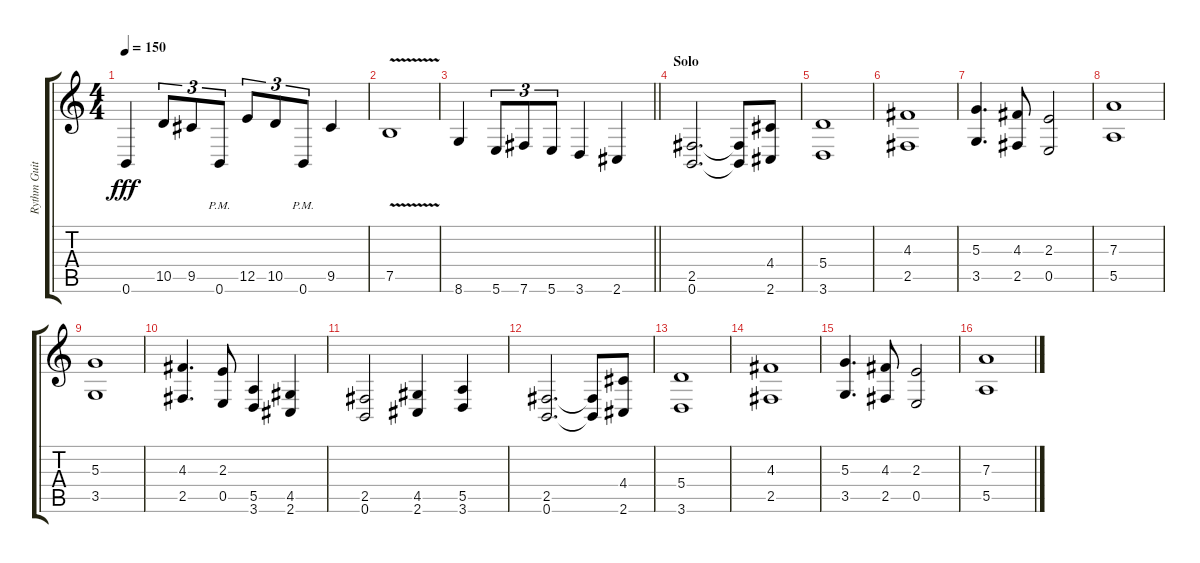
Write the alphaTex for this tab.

\track ("Rythm Guitar 1" "Rythm Guit") {instrument distortionguitar}
\staff {score tabs}
\tuning (B3 Gb3 D3 A2 E2 B1) {hide}
\ts (4 4)
\tempo 150
\clef g2
\ks c
0.6.4{dy fff} 10.5.8{tu (3 2)} 9.5.8{tu (3 2)} 0.6{pm}.8{tu (3 2)} 12.5.8{tu (3 2)} 10.5.8{tu (3 2)} 0.6{pm}.8{tu (3 2)} 9.5.4 |
7.5{v}.1 |
\barLineRight lightlight
8.6.4 5.6.8{tu (3 2)} 7.6.8{tu (3 2)} 5.6.8{tu (3 2)} 3.6.4 2.6.4 |
\section ("" "Solo")
(2.5 0.6).2{d} (2.5{t} 0.6{t}).8 (4.4 2.6).8 |
(5.4 3.6).1 |
(4.3 2.5).1 |
(5.3 3.5).4{d} (4.3 2.5).8 (2.3 0.5).2 |
(7.3 5.5).1 |
(5.3 3.5).1 |
(4.3 2.5).4{d} (2.3 0.5).8 (5.5 3.6).4 (4.5 2.6).4 |
(2.5 0.6).2 (4.5 2.6).4 (5.5 3.6).4 |
(2.5 0.6).2{d} (2.5{t} 0.6{t}).8 (4.4 2.6).8 |
(5.4 3.6).1 |
(4.3 2.5).1 |
(5.3 3.5).4{d} (4.3 2.5).8 (2.3 0.5).2 |
(7.3 5.5).1
